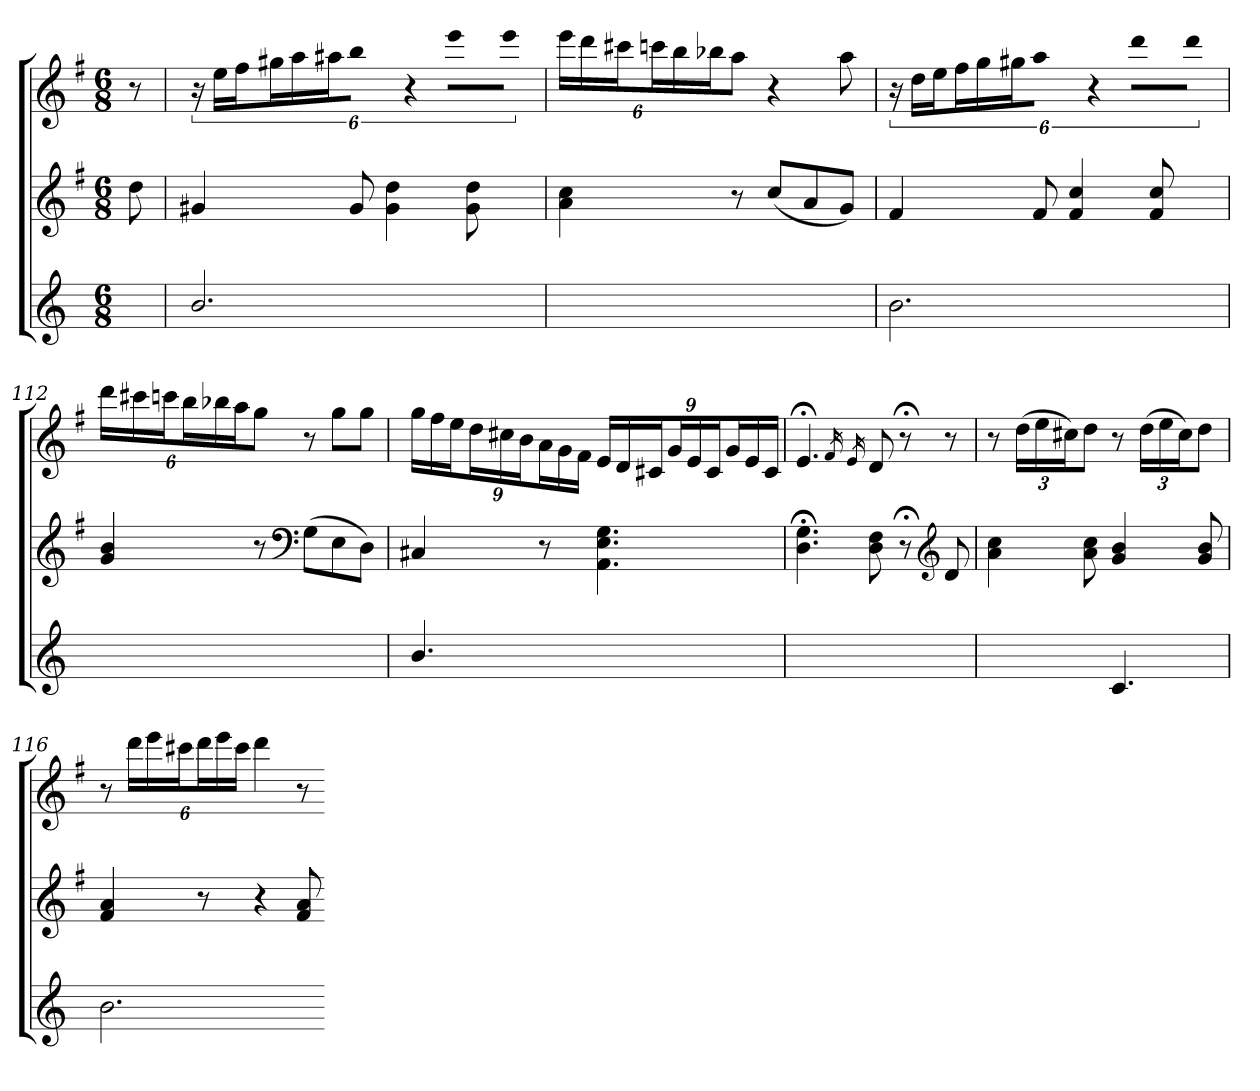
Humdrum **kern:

**kern	**kern	**kern
*part3	*part2	*part1
*staff3	*staff2	*staff1
*	*clefG2	*clefG2
*	*k[f#]	*k[f#]
*	*G:	*G:
*M6/8	*M6/8	*M6/8
=	=	=
8ryy	8dd	8r
=109	=109	=109
2.b/	4g#X	24r
.	.	24eeLL
.	.	24ff#J
.	.	24gg#XL
.	.	24aa
.	.	24aa#XJ
.	8g#	8bbJ
.	4g# 4dd	8r
.	.	8eeeL
.	8g# 8dd	8eeeJ
=110	=110	=110
2.ryy	4a 4cc	24eeeLL
.	.	24ddd
.	.	24ccc#XJ
.	.	24cccnL
.	.	24bb
.	.	24bb-XJ
.	8r	8aaJ
.	(8ccL	4r
.	8a	.
.	8gJ)	8aa
=111	=111	=111
2.b	4f#	24r
.	.	24ddLL
.	.	24eeJ
.	.	24ff#L
.	.	24gg
.	.	24gg#XJ
.	8f#	8aaJ
.	4f# 4cc	8r
.	.	8dddL
.	8f# 8cc	8dddJ
=112	=112	=112
2.ryy	4g 4b	24dddLL
.	.	24ccc#X
.	.	24cccnJ
.	.	24bbL
.	.	24bb-X
.	.	24aaJ
.	8r	8ggJ
*	*clefF4	*
.	(8GL	8r
.	8E	8ggL
.	8DJ)	8ggJ
=113	=113	=113
4.b/	4C#X	24ggLL
.	.	24ff#
.	.	24eeJ
.	.	24ddL
.	.	24cc#X
.	.	24bJ
.	8r	24aL
.	.	24g
.	.	24f#JJ
4.ryy	4.AA 4.E 4.G	24eLL
.	.	24d
.	.	24c#XJ
.	.	24gL
.	.	24e
.	.	24c#J
.	.	24gL
.	.	24e
.	.	24c#JJ
=114	=114	=114
2.ryy	4.D;< 4.G;<	4.e;<
.	.	16qf#
.	.	16qe
.	8D 8F#	8d
.	8r;<	8r;<
*	*clefG2	*
.	8d	8r
=115	=115	=115
4.ryy	4a 4cc	8r
.	.	(24ddLL
.	.	24ee
.	.	24cc#XJ)
.	8a 8cc	8ddJ
4.c	4g 4b	8r
.	.	(24ddLL
.	.	24ee
.	.	24cc#J)
.	8g 8b	8ddJ
=116	=116	=116
2.b	4f# 4a	8r
.	.	24dddLL
.	.	24eee
.	.	24ccc#XJ
.	8r	24dddL
.	.	24eee
.	.	24ccc#JJ
.	4r	4ddd
.	8f# 8a	8r
=-	=-	=-
*-	*-	*-
